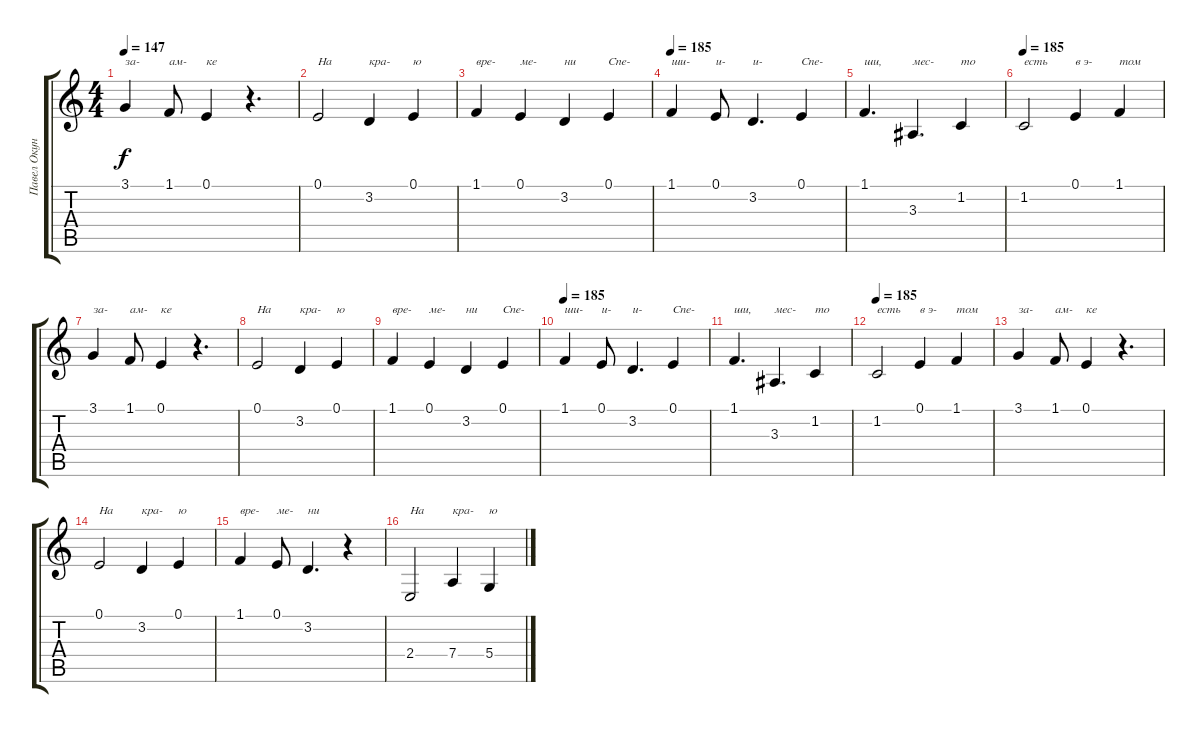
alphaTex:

\track ("Павел Окунев" "Павел Окун") {instrument bassoon}
\staff {score tabs}
\tuning (E4 B3 G3 D3 A2 E2) {hide}
\ts (4 4)
\tempo 147
\clef g2
\ks c
3.1.4{txt "за-" dy f} 1.1.8{txt "ам-"} 0.1.4{txt "ке"} r.4{d} |
0.1.2{txt "На"} 3.2.4{txt "кра-"} 0.1.4{txt "ю"} |
1.1.4{txt "вре-"} 0.1.4{txt "ме-"} 3.2.4{txt "ни"} 0.1.4{txt "Спе-"} |
\tempo 185
1.1.4{txt "ши-"} 0.1.8{txt "и-"} 3.2.4{d txt "и-"} 0.1.4{txt "Спе-"} |
1.1.4{d txt "ши,"} 3.3.4{d txt "мес-"} 1.2.4{txt "то"} |
\tempo 185
1.2.2{txt "есть"} 0.1.4{txt "в э-"} 1.1.4{txt "том"} |
3.1.4{txt "за-"} 1.1.8{txt "ам-"} 0.1.4{txt "ке"} r.4{d} |
0.1.2{txt "На"} 3.2.4{txt "кра-"} 0.1.4{txt "ю"} |
1.1.4{txt "вре-"} 0.1.4{txt "ме-"} 3.2.4{txt "ни"} 0.1.4{txt "Спе-"} |
\tempo 185
1.1.4{txt "ши-"} 0.1.8{txt "и-"} 3.2.4{d txt "и-"} 0.1.4{txt "Спе-"} |
1.1.4{d txt "ши,"} 3.3.4{d txt "мес-"} 1.2.4{txt "то"} |
\tempo 185
1.2.2{txt "есть"} 0.1.4{txt "в э-"} 1.1.4{txt "том"} |
3.1.4{txt "за-"} 1.1.8{txt "ам-"} 0.1.4{txt "ке"} r.4{d} |
0.1.2{txt "На"} 3.2.4{txt "кра-"} 0.1.4{txt "ю"} |
1.1.4{txt "вре-"} 0.1.8{txt "ме-"} 3.2.4{d txt "ни"} r.4 |
2.4.2{txt "На"} 7.4.4{txt "кра-"} 5.4.4{txt "ю"}
